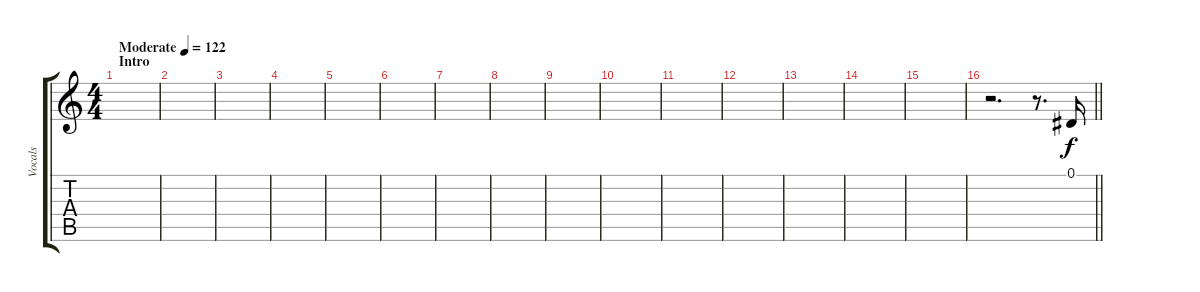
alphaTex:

\track ("Vocals" "Vocals") {instrument lead2sawtooth}
\staff {score tabs}
\tuning (Eb4 Bb3 Gb3 Db3 Ab2 Eb2) {hide}
\ts (4 4)
\section ("" "Intro")
\tempo (122 "Moderate")
\clef g2
\ks c
|
|
|
|
|
|
|
|
|
|
|
|
|
|
|
\barLineRight lightlight
r.2{d} r.8{d} 0.1.16
